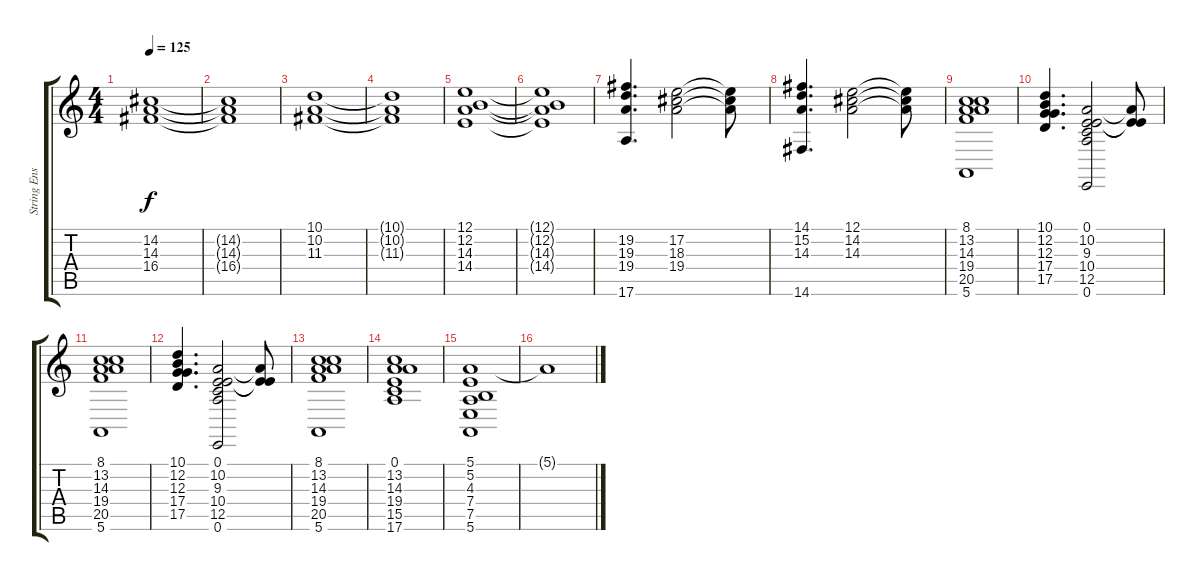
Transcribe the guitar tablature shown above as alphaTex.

\track ("String Ensemble 1" "String Ens") {instrument stringensemble1}
\staff {score tabs}
\tuning (E4 B3 G3 D3 A2 E2) {hide}
\ts (4 4)
\tempo 125
\clef g2
\ks c
(14.2 14.3 16.4).1{dy f} |
(14.2{t} 14.3{t} 16.4{t}).1 |
(10.1 10.2 11.3).1 |
(10.1{t} 10.2{t} 11.3{t}).1 |
(12.1 12.2 14.3 14.4).1 |
(12.1{t} 12.2{t} 14.3{t} 14.4{t}).1 |
(19.2 19.3 19.4 17.6).4{d} (17.2 18.3 19.4).2 (17.2{t} 18.3{t} 19.4{t}).8 |
(14.1 15.2 14.3 14.6).4{d} (12.1 14.2 14.3).2 (12.1{t} 14.2{t} 14.3{t}).8 |
(8.1 13.2 14.3 19.4 20.5 5.6).1 |
(10.1 12.2 12.3 17.4 17.5).4{d} (0.1 10.2 9.3 10.4 12.5 0.6).2 (0.1{t} 10.2{t} 9.3{t}).8 |
(8.1 13.2 14.3 19.4 20.5 5.6).1 |
(10.1 12.2 12.3 17.4 17.5).4{d} (0.1 10.2 9.3 10.4 12.5 0.6).2 (0.1{t} 10.2{t} 9.3{t}).8 |
(8.1 13.2 14.3 19.4 20.5 5.6).1 |
(0.1 13.2 14.3 19.4 15.5 17.6).1 |
(5.1 5.2 4.3 7.4 7.5 5.6).1 |
5.1{t}.1
